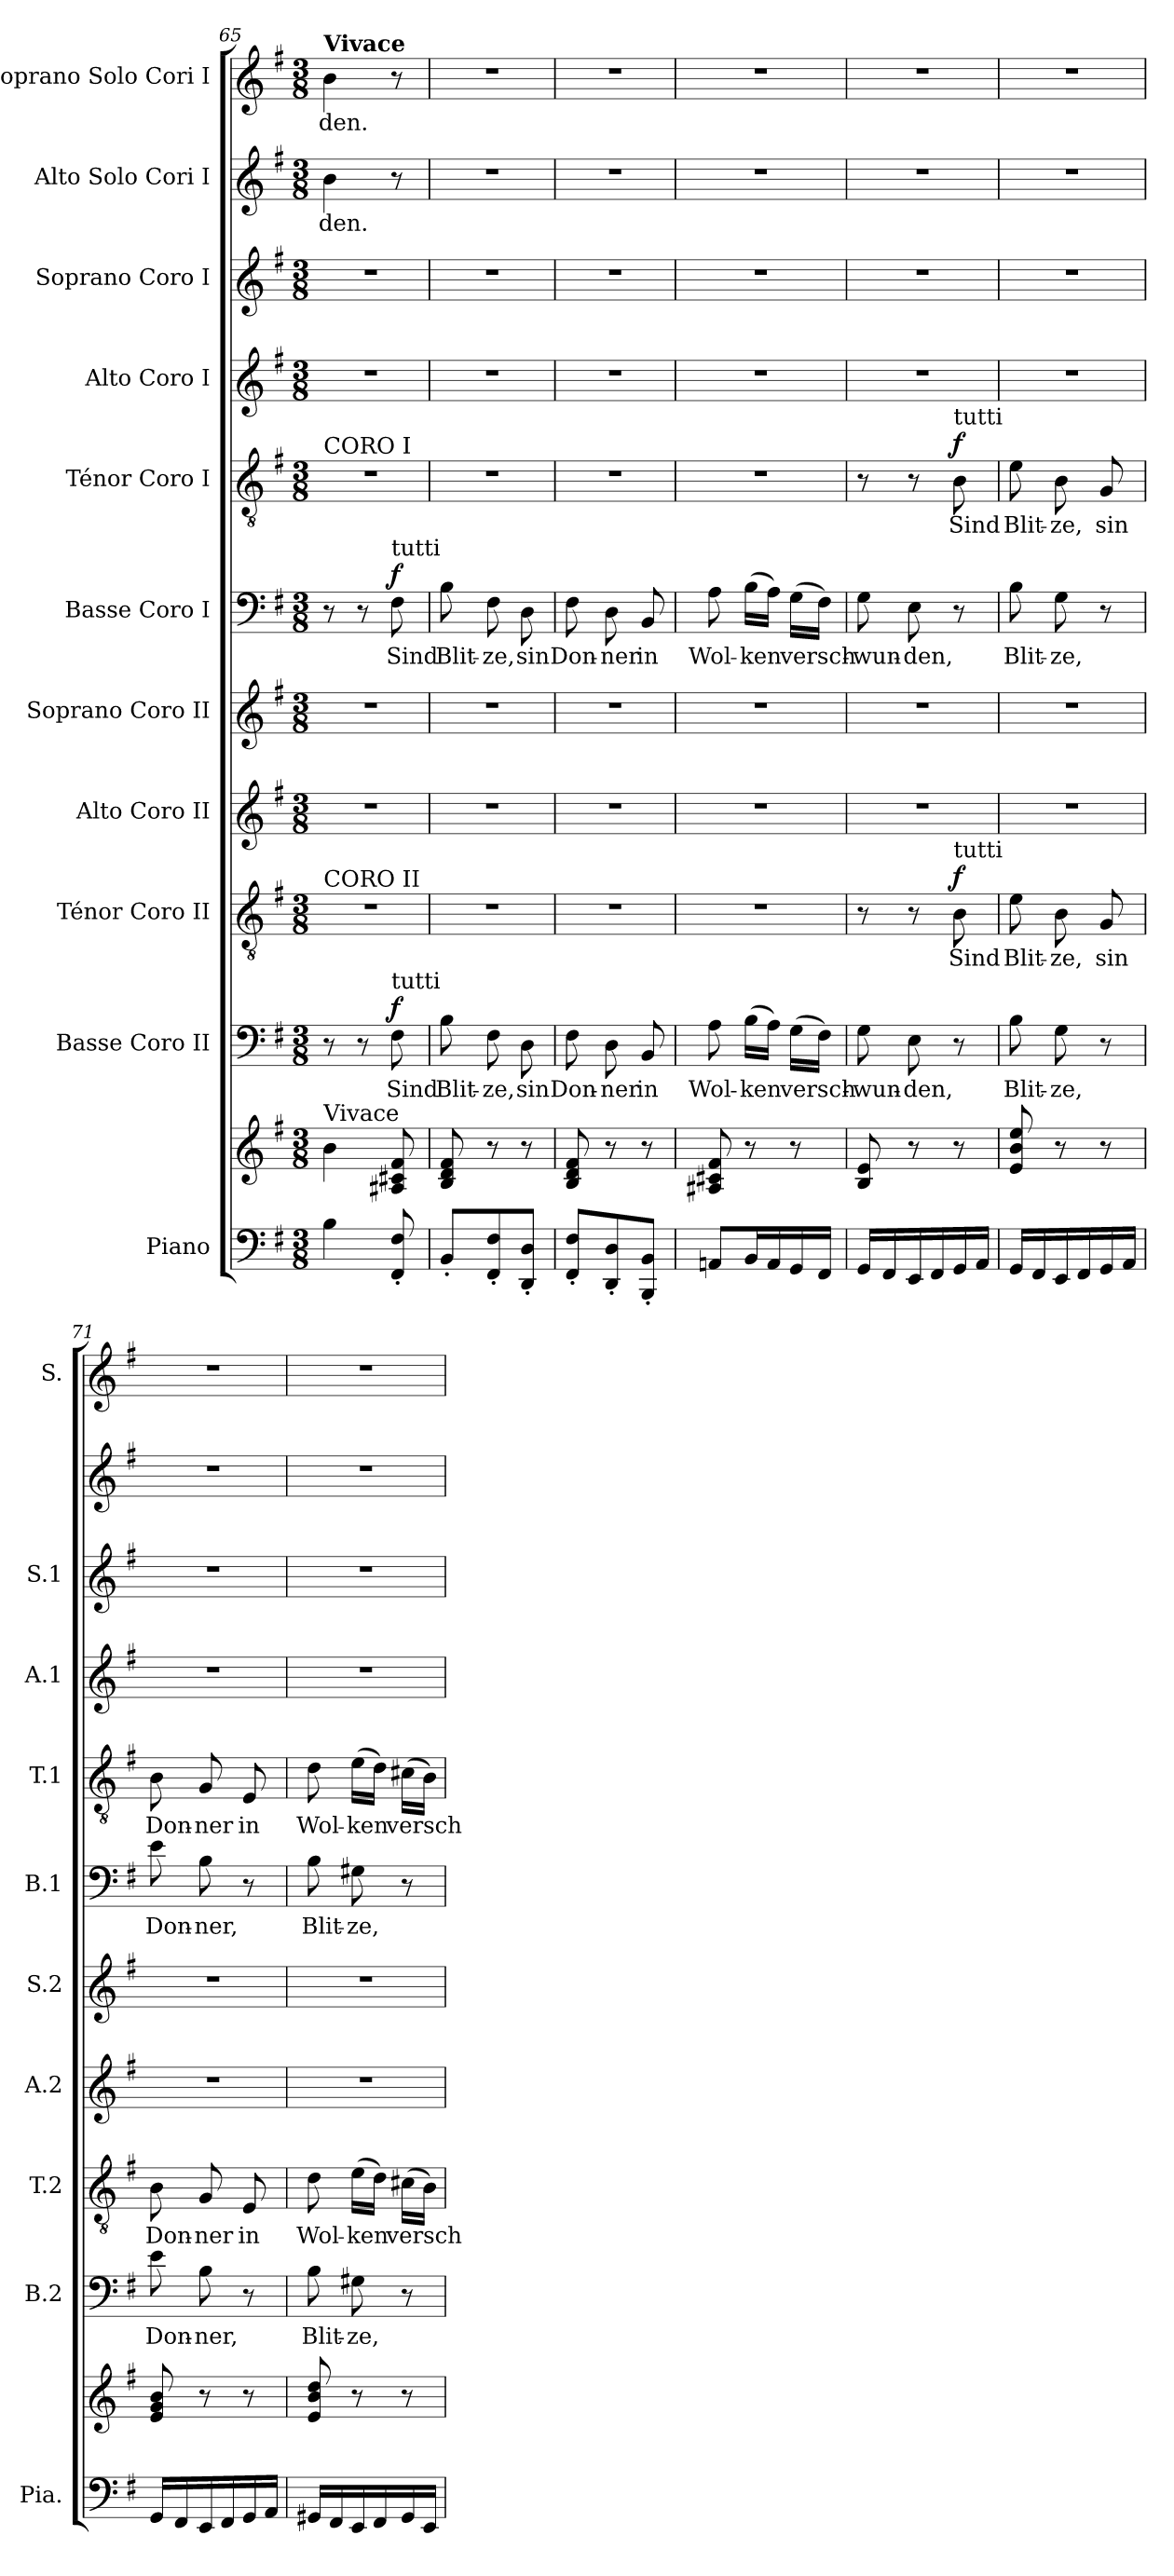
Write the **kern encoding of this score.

**kern	**kern	**kern	**text	**dynam	**kern	**text	**dynam	**kern	**kern	**kern	**text	**dynam	**kern	**text	**dynam	**kern	**kern	**kern	**text	**kern	**text
*part11	*part11	*part10	*part10	*part10	*part9	*part9	*part9	*part8	*part7	*part6	*part6	*part6	*part5	*part5	*part5	*part4	*part3	*part2	*part2	*part1	*part1
*staff12	*staff11	*staff10	*staff10	*staff10	*staff9	*staff9	*staff9	*staff8	*staff7	*staff6	*staff6	*staff6	*staff5	*staff5	*staff5	*staff4	*staff3	*staff2	*staff2	*staff1	*staff1
*I"Piano	*	*I"Basse Coro II	*	*	*I"Ténor Coro II	*	*	*I"Alto Coro II	*I"Soprano Coro II	*I"Basse Coro I	*	*	*I"Ténor Coro I	*	*	*I"Alto Coro I	*I"Soprano Coro I	*I"Alto Solo Cori I	*	*I"Soprano Solo Cori I	*
*I'Pia.	*	*I'B.2	*	*	*I'T.2	*	*	*I'A.2	*I'S.2	*I'B.1	*	*	*I'T.1	*	*	*I'A.1	*I'S.1	*	*	*I'S.	*
!!LO:PB:g=z
*clefF4	*clefG2	*clefF4	*	*	*clefGv2	*	*	*clefG2	*clefG2	*clefF4	*	*	*clefGv2	*	*	*clefG2	*clefG2	*clefG2	*	*clefG2	*
*k[f#]	*k[f#]	*k[f#]	*	*	*k[f#]	*	*	*k[f#]	*k[f#]	*k[f#]	*	*	*k[f#]	*	*	*k[f#]	*k[f#]	*k[f#]	*	*k[f#]	*
*M3/8	*M3/8	*M3/8	*	*	*M3/8	*	*	*M3/8	*M3/8	*M3/8	*	*	*M3/8	*	*	*M3/8	*M3/8	*M3/8	*	*M3/8	*
*MM90	*MM90	*MM90	*	*	*MM90	*	*	*MM90	*MM90	*MM90	*	*	*MM90	*	*	*MM90	*MM90	*MM90	*	*MM90	*
=65	=65	=65	=65	=65	=65	=65	=65	=65	=65	=65	=65	=65	=65	=65	=65	=65	=65	=65	=65	=65	=65
!	!	!	!	!	!	!	!	!	!	!	!	!	!	!	!	!	!	!	!	!LO:TX:a:B:t=Vivace	!
!	!	!	!	!	!	!	!	!	!	!	!	!	!LO:TX:a:t=CORO I	!	!	!	!	!	!	!	!
!	!	!	!	!	!LO:TX:a:t=CORO II	!	!	!	!	!	!	!	!	!	!	!	!	!	!	!	!
!	!LO:TX:a:t=Vivace	!	!	!	!	!	!	!	!	!	!	!	!	!	!	!	!	!	!	!	!
!	!	!	!	!	!	!	!	!	!	!	!	!	!	!	!	!	!	!	!LO:LY:b	!	!LO:LY:b
4B\	4b\	8r	.	.	4.r	.	.	4.r	4.r	8r	.	.	4.r	.	.	4.r	4.r	4b!\	den.	4b!\	den.
.	.	8r	.	.	.	.	.	.	.	8r	.	.	.	.	.	.	.	.	.	.	.
!	!	!	!	!	!	!	!	!	!	!LO:TX:a:t=tutti	!	!	!	!	!	!	!	!	!	!	!
!	!	!LO:TX:a:t=tutti	!	!	!	!	!	!	!	!	!	!	!	!	!	!	!	!	!	!	!
!	!	!	!LO:LY:b	!LO:DY:b	!	!	!	!	!	!	!LO:LY:b	!LO:DY:b	!	!	!	!	!	!	!	!	!
8FF#/' 8F#/'	8A#X/ 8c#X/ 8f#/	8F#!\	Sind	f	.	.	.	.	.	8F#!\	Sind	f	.	.	.	.	.	8r	.	8r	.
=66	=66	=66	=66	=66	=66	=66	=66	=66	=66	=66	=66	=66	=66	=66	=66	=66	=66	=66	=66	=66	=66
!	!	!	!LO:LY:b	!	!	!	!	!	!	!	!LO:LY:b	!	!	!	!	!	!	!	!	!	!
8BB'/L	8B/ 8d/ 8f#/	8B!\	Blit-	.	4.r	.	.	4.r	4.r	8B!\	Blit-	.	4.r	.	.	4.r	4.r	4.r	.	4.r	.
!	!	!	!LO:LY:b	!	!	!	!	!	!	!	!LO:LY:b	!	!	!	!	!	!	!	!	!	!
8FF#/' 8F#/'	8r	8F#!\	-ze,	.	.	.	.	.	.	8F#!\	-ze,	.	.	.	.	.	.	.	.	.	.
!	!	!	!LO:LY:b	!	!	!	!	!	!	!	!LO:LY:b	!	!	!	!	!	!	!	!	!	!
8DD/' 8D/'J	8r	8D!\	sin	.	.	.	.	.	.	8D!\	sin	.	.	.	.	.	.	.	.	.	.
=67	=67	=67	=67	=67	=67	=67	=67	=67	=67	=67	=67	=67	=67	=67	=67	=67	=67	=67	=67	=67	=67
!	!	!	!LO:LY:b	!	!	!	!	!	!	!	!LO:LY:b	!	!	!	!	!	!	!	!	!	!
8FF#/' 8F#/'L	8B/ 8d/ 8f#/	8F#!\	Don-	.	4.r	.	.	4.r	4.r	8F#!\	Don-	.	4.r	.	.	4.r	4.r	4.r	.	4.r	.
!	!	!	!LO:LY:b	!	!	!	!	!	!	!	!LO:LY:b	!	!	!	!	!	!	!	!	!	!
8DD/' 8D/'	8r	8D!\	-ner	.	.	.	.	.	.	8D!\	-ner	.	.	.	.	.	.	.	.	.	.
!	!	!	!LO:LY:b	!	!	!	!	!	!	!	!LO:LY:b	!	!	!	!	!	!	!	!	!	!
8BBB/' 8BB/'J	8r	8BB!/	in	.	.	.	.	.	.	8BB!/	in	.	.	.	.	.	.	.	.	.	.
=68	=68	=68	=68	=68	=68	=68	=68	=68	=68	=68	=68	=68	=68	=68	=68	=68	=68	=68	=68	=68	=68
!	!	!	!LO:LY:b	!	!	!	!	!	!	!	!LO:LY:b	!	!	!	!	!	!	!	!	!	!
8AAn/L	8A#X/ 8c#X/ 8f#/	8A!\	Wol-	.	4.r	.	.	4.r	4.r	8A!\	Wol-	.	4.r	.	.	4.r	4.r	4.r	.	4.r	.
!	!	!	!LO:LY:b	!	!	!	!	!	!	!	!LO:LY:b	!	!	!	!	!	!	!	!	!	!
16BB/L	8r	(16B!\LL	-ken	.	.	.	.	.	.	(16B!\LL	-ken	.	.	.	.	.	.	.	.	.	.
16AA/	.	16A!\JJ)	.	.	.	.	.	.	.	16A!\JJ)	.	.	.	.	.	.	.	.	.	.	.
!	!	!	!LO:LY:b	!	!	!	!	!	!	!	!LO:LY:b	!	!	!	!	!	!	!	!	!	!
16GG/	8r	(16G!\LL	versch-	.	.	.	.	.	.	(16G!\LL	versch-	.	.	.	.	.	.	.	.	.	.
16FF#/JJ	.	16F#!\JJ)	.	.	.	.	.	.	.	16F#!\JJ)	.	.	.	.	.	.	.	.	.	.	.
=69	=69	=69	=69	=69	=69	=69	=69	=69	=69	=69	=69	=69	=69	=69	=69	=69	=69	=69	=69	=69	=69
!	!	!	!LO:LY:b	!	!	!	!	!	!	!	!LO:LY:b	!	!	!	!	!	!	!	!	!	!
16GG/LL	8B/ 8e/	8G!\	-wun-	.	8r	.	.	4.r	4.r	8G!\	-wun-	.	8r	.	.	4.r	4.r	4.r	.	4.r	.
16FF#/	.	.	.	.	.	.	.	.	.	.	.	.	.	.	.	.	.	.	.	.	.
!	!	!	!LO:LY:b	!	!	!	!	!	!	!	!LO:LY:b	!	!	!	!	!	!	!	!	!	!
16EE/	8r	8E!\	-den,	.	8r	.	.	.	.	8E!\	-den,	.	8r	.	.	.	.	.	.	.	.
16FF#/	.	.	.	.	.	.	.	.	.	.	.	.	.	.	.	.	.	.	.	.	.
!	!	!	!	!	!	!	!	!	!	!	!	!	!LO:TX:a:t=tutti	!	!	!	!	!	!	!	!
!	!	!	!	!	!LO:TX:a:t=tutti	!	!	!	!	!	!	!	!	!	!	!	!	!	!	!	!
!	!	!	!	!	!	!LO:LY:b	!LO:DY:b	!	!	!	!	!	!	!LO:LY:b	!LO:DY:b	!	!	!	!	!	!
16GG/	8r	8r	.	.	8B!\	Sind	f	.	.	8r	.	.	8B!\	Sind	f	.	.	.	.	.	.
16AA/JJ	.	.	.	.	.	.	.	.	.	.	.	.	.	.	.	.	.	.	.	.	.
=70	=70	=70	=70	=70	=70	=70	=70	=70	=70	=70	=70	=70	=70	=70	=70	=70	=70	=70	=70	=70	=70
!	!	!	!LO:LY:b	!	!	!LO:LY:b	!	!	!	!	!LO:LY:b	!	!	!LO:LY:b	!	!	!	!	!	!	!
16GG/LL	8e/ 8b/ 8ee/	8B!\	Blit-	.	8e!\	Blit-	.	4.r	4.r	8B!\	Blit-	.	8e!\	Blit-	.	4.r	4.r	4.r	.	4.r	.
16FF#/	.	.	.	.	.	.	.	.	.	.	.	.	.	.	.	.	.	.	.	.	.
!	!	!	!LO:LY:b	!	!	!LO:LY:b	!	!	!	!	!LO:LY:b	!	!	!LO:LY:b	!	!	!	!	!	!	!
16EE/	8r	8G!\	-ze,	.	8B!\	-ze,	.	.	.	8G!\	-ze,	.	8B!\	-ze,	.	.	.	.	.	.	.
16FF#/	.	.	.	.	.	.	.	.	.	.	.	.	.	.	.	.	.	.	.	.	.
!	!	!	!	!	!	!LO:LY:b	!	!	!	!	!	!	!	!LO:LY:b	!	!	!	!	!	!	!
16GG/	8r	8r	.	.	8G!/	sin	.	.	.	8r	.	.	8G!/	sin	.	.	.	.	.	.	.
16AA/JJ	.	.	.	.	.	.	.	.	.	.	.	.	.	.	.	.	.	.	.	.	.
!!LO:PB:g=z
=71	=71	=71	=71	=71	=71	=71	=71	=71	=71	=71	=71	=71	=71	=71	=71	=71	=71	=71	=71	=71	=71
!	!	!	!LO:LY:b	!	!	!LO:LY:b	!	!	!	!	!LO:LY:b	!	!	!LO:LY:b	!	!	!	!	!	!	!
16GG/LL	8e/ 8g/ 8b/	8e!\	Don-	.	8B!\	Don-	.	4.r	4.r	8e!\	Don-	.	8B!\	Don-	.	4.r	4.r	4.r	.	4.r	.
16FF#/	.	.	.	.	.	.	.	.	.	.	.	.	.	.	.	.	.	.	.	.	.
!	!	!	!LO:LY:b	!	!	!LO:LY:b	!	!	!	!	!LO:LY:b	!	!	!LO:LY:b	!	!	!	!	!	!	!
16EE/	8r	8B!\	-ner,	.	8G!/	-ner	.	.	.	8B!\	-ner,	.	8G!/	-ner	.	.	.	.	.	.	.
16FF#/	.	.	.	.	.	.	.	.	.	.	.	.	.	.	.	.	.	.	.	.	.
!	!	!	!	!	!	!LO:LY:b	!	!	!	!	!	!	!	!LO:LY:b	!	!	!	!	!	!	!
16GG/	8r	8r	.	.	8E!/	in	.	.	.	8r	.	.	8E!/	in	.	.	.	.	.	.	.
16AA/JJ	.	.	.	.	.	.	.	.	.	.	.	.	.	.	.	.	.	.	.	.	.
=72	=72	=72	=72	=72	=72	=72	=72	=72	=72	=72	=72	=72	=72	=72	=72	=72	=72	=72	=72	=72	=72
!	!	!	!LO:LY:b	!	!	!LO:LY:b	!	!	!	!	!LO:LY:b	!	!	!LO:LY:b	!	!	!	!	!	!	!
16GG#X/LL	8e/ 8b/ 8dd/	8B!\	Blit-	.	8d!\	Wol-	.	4.r	4.r	8B!\	Blit-	.	8d!\	Wol-	.	4.r	4.r	4.r	.	4.r	.
16FF#/	.	.	.	.	.	.	.	.	.	.	.	.	.	.	.	.	.	.	.	.	.
!	!	!	!LO:LY:b	!	!	!LO:LY:b	!	!	!	!	!LO:LY:b	!	!	!LO:LY:b	!	!	!	!	!	!	!
16EE/	8r	8G#X!\	-ze,	.	(16e!\LL	-ken	.	.	.	8G#X!\	-ze,	.	(16e!\LL	-ken	.	.	.	.	.	.	.
16FF#/	.	.	.	.	16d!\JJ)	.	.	.	.	.	.	.	16d!\JJ)	.	.	.	.	.	.	.	.
!	!	!	!	!	!	!LO:LY:b	!	!	!	!	!	!	!	!LO:LY:b	!	!	!	!	!	!	!
16GG#/	8r	8r	.	.	(16c#X!\LL	versch-	.	.	.	8r	.	.	(16c#X!\LL	versch-	.	.	.	.	.	.	.
16EE/JJ	.	.	.	.	16B!\JJ)	.	.	.	.	.	.	.	16B!\JJ)	.	.	.	.	.	.	.	.
=	=	=	=	=	=	=	=	=	=	=	=	=	=	=	=	=	=	=	=	=	=
*-	*-	*-	*-	*-	*-	*-	*-	*-	*-	*-	*-	*-	*-	*-	*-	*-	*-	*-	*-	*-	*-
